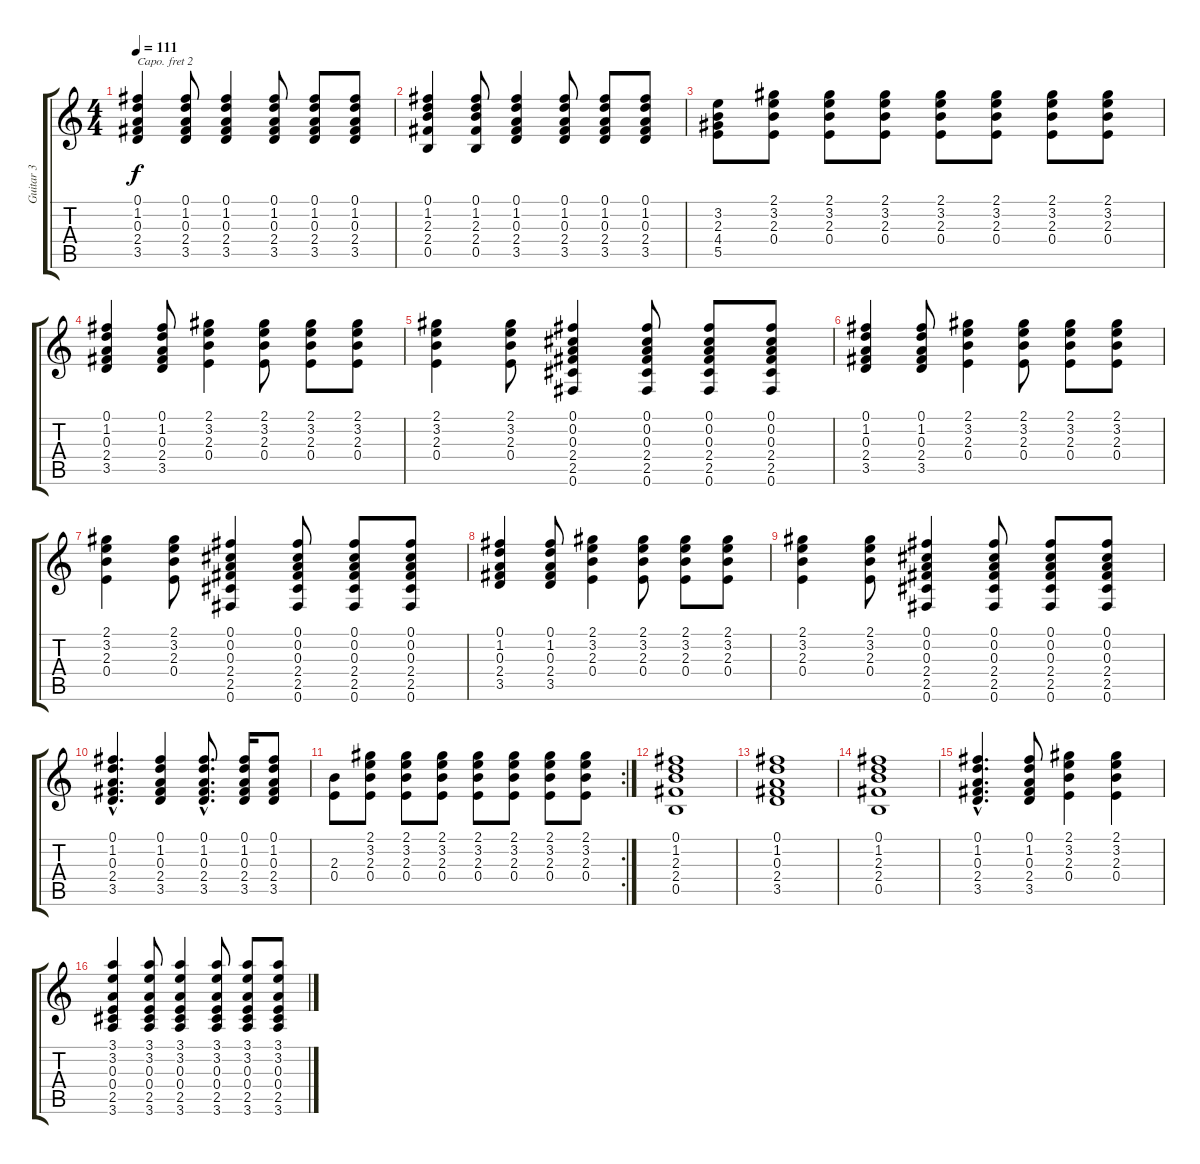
\track ("Guitar 3" "Guitar 3") {instrument acousticguitarsteel}
\staff {score tabs}
\capo 2
\tuning (E4 B3 G3 D3 A2 E2) {hide}
\ts (4 4)
\tempo 111
\clef g2
\ks c
(0.1 1.2 0.3 2.4 3.5).4{dy f} (0.1 1.2 0.3 2.4 3.5).8 (0.1 1.2 0.3 2.4 3.5).4 (0.1 1.2 0.3 2.4 3.5).8 (0.1 1.2 0.3 2.4 3.5).8 (0.1 1.2 0.3 2.4 3.5).8 |
(0.1 1.2 2.3 2.4 0.5).4 (0.1 1.2 2.3 2.4 0.5).8 (0.1 1.2 0.3 2.4 3.5).4 (0.1 1.2 0.3 2.4 3.5).8 (0.1 1.2 0.3 2.4 3.5).8 (0.1 1.2 0.3 2.4 3.5).8 |
(3.2 2.3 4.4 5.5).8 (2.1 3.2 2.3 0.4).8 (2.1 3.2 2.3 0.4).8 (2.1 3.2 2.3 0.4).8 (2.1 3.2 2.3 0.4).8 (2.1 3.2 2.3 0.4).8 (2.1 3.2 2.3 0.4).8 (2.1 3.2 2.3 0.4).8 |
(0.1 1.2 0.3 2.4 3.5).4 (0.1 1.2 0.3 2.4 3.5).8 (2.1 3.2 2.3 0.4).4 (2.1 3.2 2.3 0.4).8 (2.1 3.2 2.3 0.4).8 (2.1 3.2 2.3 0.4).8 |
(2.1 3.2 2.3 0.4).4 (2.1 3.2 2.3 0.4).8 (0.1 0.2 0.3 2.4 2.5 0.6).4 (0.1 0.2 0.3 2.4 2.5 0.6).8 (0.1 0.2 0.3 2.4 2.5 0.6).8 (0.1 0.2 0.3 2.4 2.5 0.6).8 |
(0.1 1.2 0.3 2.4 3.5).4 (0.1 1.2 0.3 2.4 3.5).8 (2.1 3.2 2.3 0.4).4 (2.1 3.2 2.3 0.4).8 (2.1 3.2 2.3 0.4).8 (2.1 3.2 2.3 0.4).8 |
(2.1 3.2 2.3 0.4).4 (2.1 3.2 2.3 0.4).8 (0.1 0.2 0.3 2.4 2.5 0.6).4 (0.1 0.2 0.3 2.4 2.5 0.6).8 (0.1 0.2 0.3 2.4 2.5 0.6).8 (0.1 0.2 0.3 2.4 2.5 0.6).8 |
(0.1 1.2 0.3 2.4 3.5).4 (0.1 1.2 0.3 2.4 3.5).8 (2.1 3.2 2.3 0.4).4 (2.1 3.2 2.3 0.4).8 (2.1 3.2 2.3 0.4).8 (2.1 3.2 2.3 0.4).8 |
(2.1 3.2 2.3 0.4).4 (2.1 3.2 2.3 0.4).8 (0.1 0.2 0.3 2.4 2.5 0.6).4 (0.1 0.2 0.3 2.4 2.5 0.6).8 (0.1 0.2 0.3 2.4 2.5 0.6).8 (0.1 0.2 0.3 2.4 2.5 0.6).8 |
(0.1{hac} 1.2{hac} 0.3{hac} 2.4{hac} 3.5{hac}).4{d} (0.1 1.2 0.3 2.4 3.5).4 (0.1{hac} 1.2{hac} 0.3{hac} 2.4{hac} 3.5{hac}).8{d} (0.1 1.2 0.3 2.4 3.5).16 (0.1 1.2 0.3 2.4 3.5).8 |
\rc 2
(2.3 0.4).8 (2.1 3.2 2.3 0.4).8 (2.1 3.2 2.3 0.4).8 (2.1 3.2 2.3 0.4).8 (2.1 3.2 2.3 0.4).8 (2.1 3.2 2.3 0.4).8 (2.1 3.2 2.3 0.4).8 (2.1 3.2 2.3 0.4).8 |
(0.1 1.2 2.3 2.4 0.5).1 |
(0.1 1.2 0.3 2.4 3.5).1 |
(0.1 1.2 2.3 2.4 0.5).1 |
(0.1{hac} 1.2{hac} 0.3{hac} 2.4{hac} 3.5{hac}).4{d} (0.1 1.2 0.3 2.4 3.5).8 (2.1 3.2 2.3 0.4).4 (2.1 3.2 2.3 0.4).4 |
(3.1 3.2 0.3 0.4 2.5 3.6).4 (3.1 3.2 0.3 0.4 2.5 3.6).8 (3.1 3.2 0.3 0.4 2.5 3.6).4 (3.1 3.2 0.3 0.4 2.5 3.6).8 (3.1 3.2 0.3 0.4 2.5 3.6).8 (3.1 3.2 0.3 0.4 2.5 3.6).8
